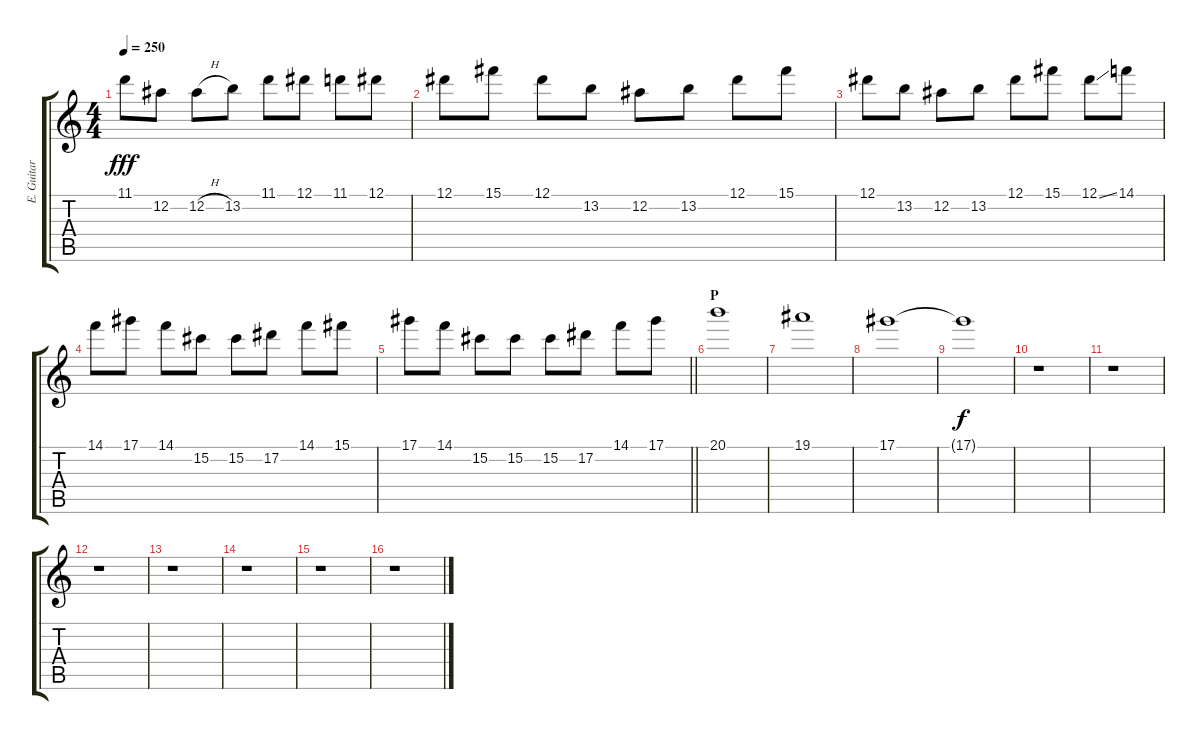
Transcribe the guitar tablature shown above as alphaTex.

\track ("E. Guitar III" "E. Guitar ") {instrument overdrivenguitar}
\staff {score tabs}
\tuning (Eb4 Bb3 Gb3 Db3 Ab2 Eb2) {hide}
\ts (4 4)
\tempo 250
\clef g2
\ks c
11.1.8{dy fff} 12.2.8 12.2{h}.8 13.2.8 11.1.8 12.1.8 11.1.8 12.1.8 |
12.1.8 15.1.8 12.1.8 13.2.8 12.2.8 13.2.8 12.1.8 15.1.8 |
12.1.8 13.2.8 12.2.8 13.2.8 12.1.8 15.1.8 12.1{ss}.8 14.1.8 |
14.1.8 17.1.8 14.1.8 15.2.8 15.2.8 17.2.8 14.1.8 15.1.8 |
\barLineRight lightlight
17.1.8 14.1.8 15.2.8 15.2.8 15.2.8 17.2.8 14.1.8 17.1.8 |
\section ("" "P")
20.1.1 |
19.1.1 |
17.1.1 |
17.1{t}.1{dy f} |
r.1 |
r.1 |
r.1 |
r.1 |
r.1 |
r.1 |
r.1
